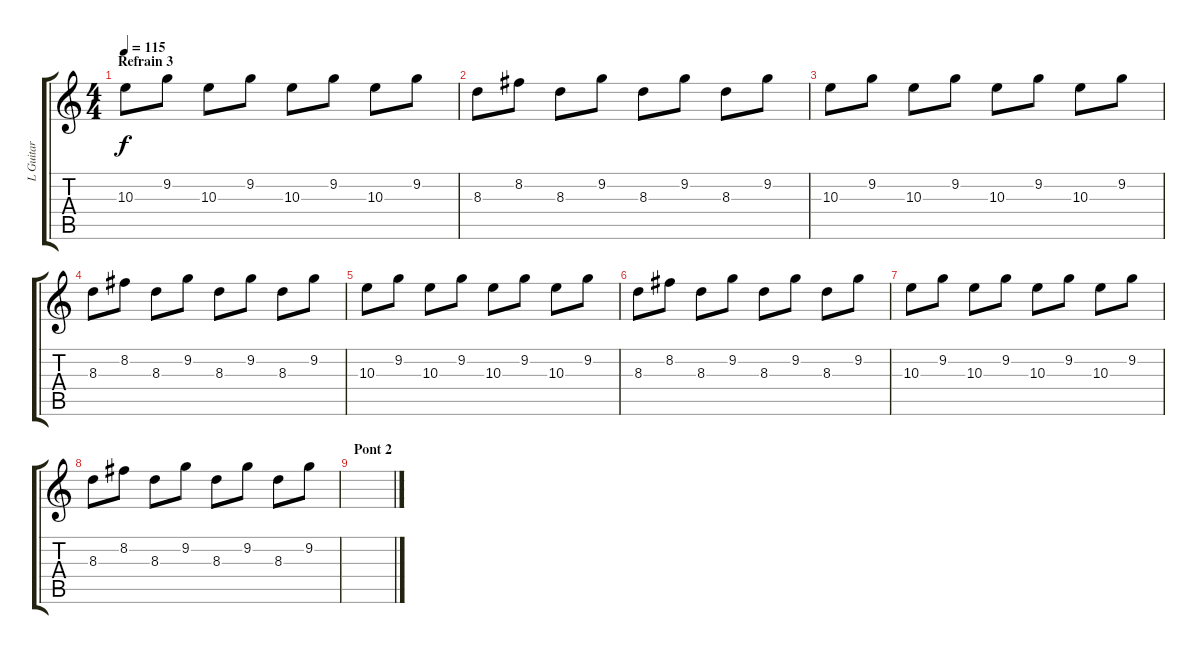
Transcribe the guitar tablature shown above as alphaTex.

\track ("L Guitar" "L Guitar") {instrument electricguitarjazz}
\staff {score tabs}
\tuning (Eb4 Bb3 Gb3 Db3 Ab2 Eb2) {hide}
\ts (4 4)
\section ("" "Refrain 3")
\tempo 115
\clef g2
\ks c
10.3.8{dy f instrument electricguitarclean} 9.2.8 10.3.8 9.2.8 10.3.8 9.2.8 10.3.8 9.2.8 |
8.3.8 8.2.8 8.3.8 9.2.8 8.3.8 9.2.8 8.3.8 9.2.8 |
10.3.8 9.2.8 10.3.8 9.2.8 10.3.8 9.2.8 10.3.8 9.2.8 |
8.3.8 8.2.8 8.3.8 9.2.8 8.3.8 9.2.8 8.3.8 9.2.8 |
10.3.8 9.2.8 10.3.8 9.2.8 10.3.8 9.2.8 10.3.8 9.2.8 |
8.3.8 8.2.8 8.3.8 9.2.8 8.3.8 9.2.8 8.3.8 9.2.8 |
10.3.8 9.2.8 10.3.8 9.2.8 10.3.8 9.2.8 10.3.8 9.2.8 |
8.3.8 8.2.8 8.3.8 9.2.8 8.3.8 9.2.8 8.3.8 9.2.8 |
\section ("" "Pont 2")
